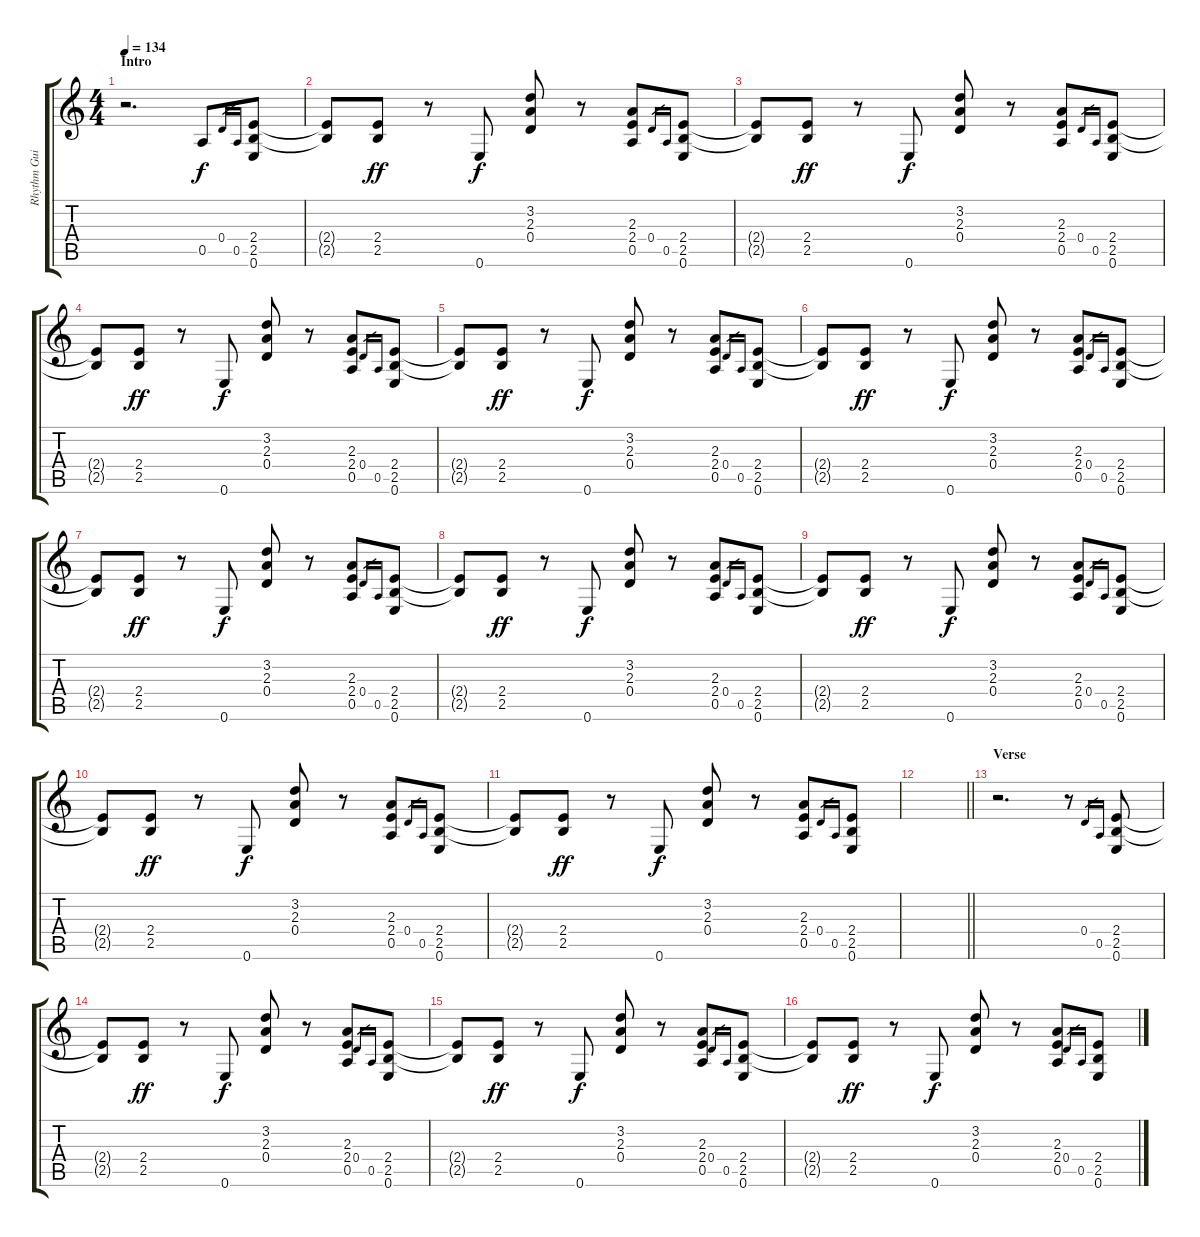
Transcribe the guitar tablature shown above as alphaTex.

\track ("Rhythm Guitar" "Rhythm Gui") {instrument distortionguitar}
\staff {score tabs}
\tuning (E4 B3 G3 D3 A2 E2) {hide}
\ts (4 4)
\section ("" "Intro")
\tempo 134
\clef g2
\ks c
r.2{d dy f instrument distortionguitar} 0.5.8 0.4.16{gr} 0.5.16{gr} (2.4 2.5 0.6).8 |
(2.4{t} 2.5{t}).8 (2.4 2.5).8{dy ff} r.8 0.6.8{dy f} (3.2 2.3 0.4).8 r.8 (2.3 2.4 0.5).8 0.4.16{gr} 0.5.16{gr} (2.4 2.5 0.6).8 |
(2.4{t} 2.5{t}).8 (2.4 2.5).8{dy ff} r.8 0.6.8{dy f} (3.2 2.3 0.4).8 r.8 (2.3 2.4 0.5).8 0.4.16{gr} 0.5.16{gr} (2.4 2.5 0.6).8 |
(2.4{t} 2.5{t}).8 (2.4 2.5).8{dy ff} r.8 0.6.8{dy f} (3.2 2.3 0.4).8 r.8 (2.3 2.4 0.5).8 0.4.16{gr} 0.5.16{gr} (2.4 2.5 0.6).8 |
(2.4{t} 2.5{t}).8 (2.4 2.5).8{dy ff} r.8 0.6.8{dy f} (3.2 2.3 0.4).8 r.8 (2.3 2.4 0.5).8 0.4.16{gr} 0.5.16{gr} (2.4 2.5 0.6).8 |
(2.4{t} 2.5{t}).8 (2.4 2.5).8{dy ff} r.8 0.6.8{dy f} (3.2 2.3 0.4).8 r.8 (2.3 2.4 0.5).8 0.4.16{gr} 0.5.16{gr} (2.4 2.5 0.6).8 |
(2.4{t} 2.5{t}).8 (2.4 2.5).8{dy ff} r.8 0.6.8{dy f} (3.2 2.3 0.4).8 r.8 (2.3 2.4 0.5).8 0.4.16{gr} 0.5.16{gr} (2.4 2.5 0.6).8 |
(2.4{t} 2.5{t}).8 (2.4 2.5).8{dy ff} r.8 0.6.8{dy f} (3.2 2.3 0.4).8 r.8 (2.3 2.4 0.5).8 0.4.16{gr} 0.5.16{gr} (2.4 2.5 0.6).8 |
(2.4{t} 2.5{t}).8 (2.4 2.5).8{dy ff} r.8 0.6.8{dy f} (3.2 2.3 0.4).8 r.8 (2.3 2.4 0.5).8 0.4.16{gr} 0.5.16{gr} (2.4 2.5 0.6).8 |
(2.4{t} 2.5{t}).8 (2.4 2.5).8{dy ff} r.8 0.6.8{dy f} (3.2 2.3 0.4).8 r.8 (2.3 2.4 0.5).8 0.4.16{gr} 0.5.16{gr} (2.4 2.5 0.6).8 |
(2.4{t} 2.5{t}).8 (2.4 2.5).8{dy ff} r.8 0.6.8{dy f} (3.2 2.3 0.4).8 r.8 (2.3 2.4 0.5).8 0.4.16{gr} 0.5.16{gr} (2.4 2.5 0.6).8 |
\barLineRight lightlight
|
\section ("" "Verse")
r.2{d} r.8 0.4.16{gr} 0.5.16{gr} (2.4 2.5 0.6).8 |
(2.4{t} 2.5{t}).8 (2.4 2.5).8{dy ff} r.8 0.6.8{dy f} (3.2 2.3 0.4).8 r.8 (2.3 2.4 0.5).8 0.4.16{gr} 0.5.16{gr} (2.4 2.5 0.6).8 |
(2.4{t} 2.5{t}).8 (2.4 2.5).8{dy ff} r.8 0.6.8{dy f} (3.2 2.3 0.4).8 r.8 (2.3 2.4 0.5).8 0.4.16{gr} 0.5.16{gr} (2.4 2.5 0.6).8 |
(2.4{t} 2.5{t}).8 (2.4 2.5).8{dy ff} r.8 0.6.8{dy f} (3.2 2.3 0.4).8 r.8 (2.3 2.4 0.5).8 0.4.16{gr} 0.5.16{gr} (2.4 2.5 0.6).8
